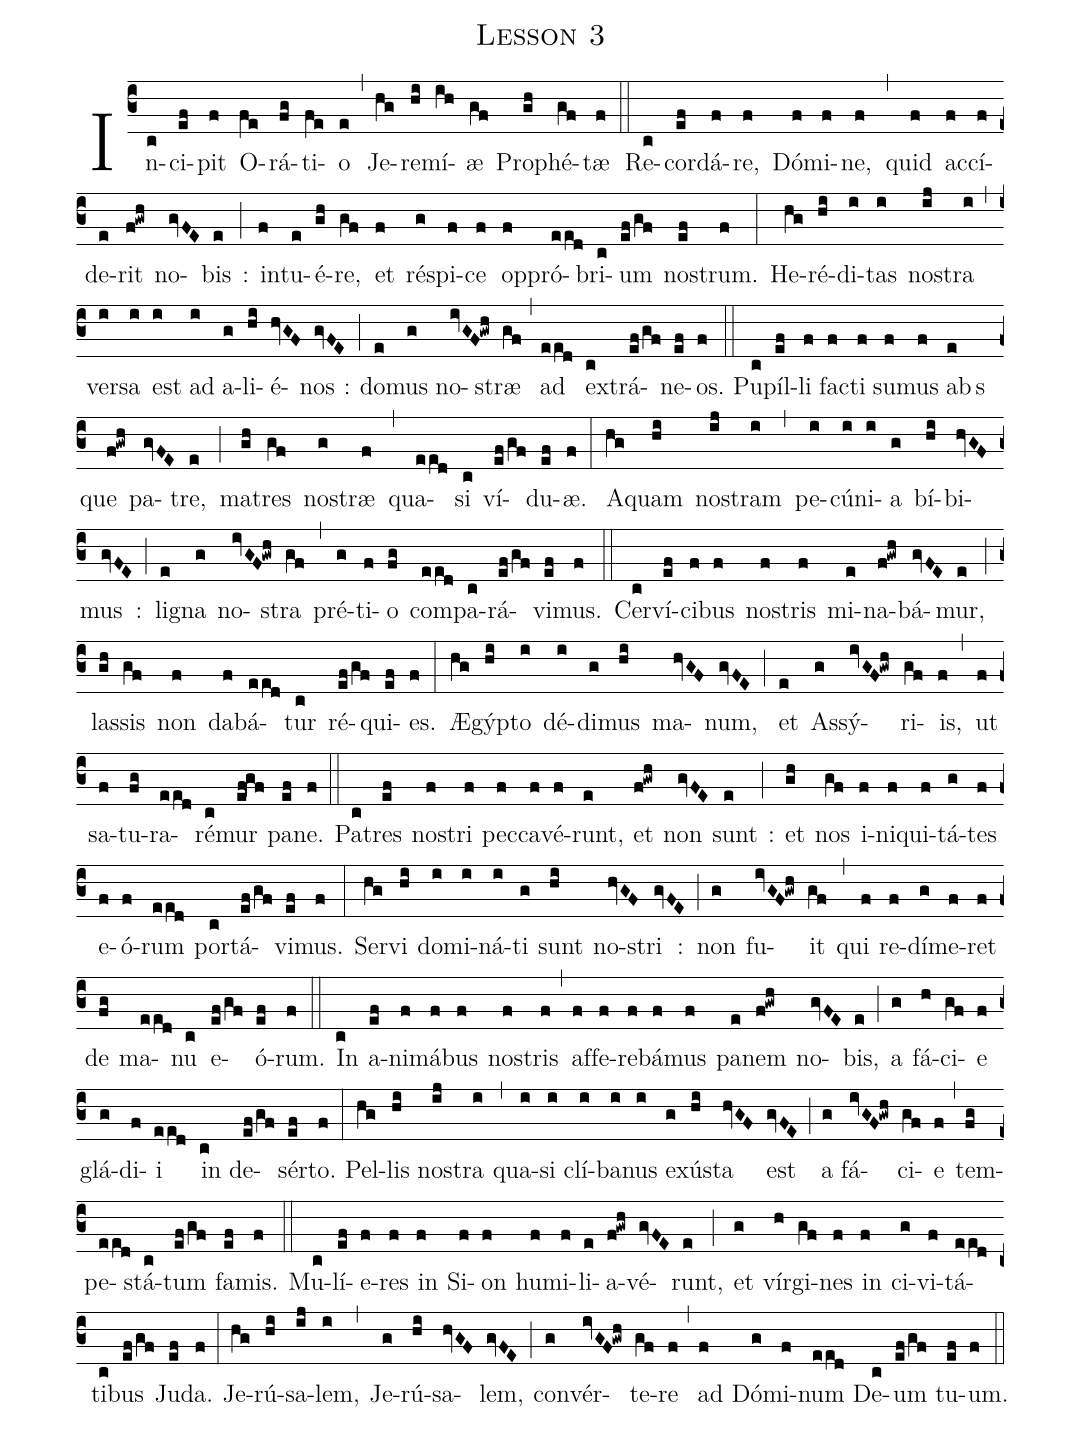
name: Lesson 3;
%%
(c3)In(c)ci(ef)pit(f) O(fe)rá(fg)ti(fe)o(e) (,) Je(hg)re(hi)mí(ih)æ(gf)
Pro(gh)phé(gf)tæ(f) (::)

Re(c)cor(ef)dá(f)re,(f) Dó(f)mi(f)ne,(f) (,) quid(f) ac(f)cí(f)de(e)rit(f!gwh)
no(gvFE)bis(e) :(;) in(f)tu(e)é(gh)re,(gf) et(f) ré(g)spi(f)ce(f)
op(f)pró(eed)bri(c)um(ef/gf) no(ef)strum.(f) (:)

He(hg)ré(hi)di(i)tas(i) no(ij)stra(i) (,) ver(i)sa(i) est(i) ad(i)
a(g)li(hi)é(hvGF)nos(gvFE) :(;) do(e)mus(g) no(ivGF!gwh)stræ(gf) (,) ad(eed)
ex(c)trá(ef/gf)ne(ef)os.(f) (::)

Pu(c)píl(ef)li(f) fa(f)cti(f) su(f)mus(f) ab(e) s()que(f!gwh) pa(gvFE)tre,(e)
(;) ma(gh)tres(gf) no(g)stræ(f) (,) qua(eed)si(c) ví(ef/gf)du(ef)æ.(f) (:)

A(hg)quam(hi) no(ij)stram(i) (,) pe(i)cú(i)ni(i)a(g) bí(hi)bi(hvGF)mus(gvFE)
:(;) li(e)gna(g) no(ivGF!gwh)stra(gf) (,) pré(g)ti(f)o(fg)
com(eed)pa(c)rá(ef/gf)vi(ef)mus.(f) (::)

Cer(c)ví(ef)ci(f)bus(f) no(f)stris(f) mi(e)na(f!gwh)bá(gvFE)mur,(e) (;)
las(gh)sis(gf) non(f) da(f)bá(eed)tur(c) ré(ef/gf)qui(ef)es.(f) (:)

Æ(hg)gýp(hi)to(i) dé(i)di(g)mus(hi) ma(hvGF)num,(gvFE) (;) et(e)
As(g)sý(ivGF!gwh)ri(gf)is,(f) (,) ut(f) sa(f)tu(fg)ra(eed)ré(c)mur(ef!gf)
pa(ef)ne.(f) (::)

Pa(c)tres(ef) no(f)stri(f) pec(f)ca(f)vé(f)runt,(e) et(f!gwh) non(gvFE)
sunt(e) :(;) et(gh) nos(gf) i(f)ni(f)qui(f)tá(g)tes(f) e(f)ó(f)rum(eed)
por(c)tá(ef/gf)vi(ef)mus.(f) (:)

Ser(hg)vi(hi) do(i)mi(i)ná(i)ti(g) sunt(hi) no(hvGF)stri(gvFE) :(;) non(g)
fu(ivGF!gwh)it(gf) (,) qui(f) re(f)dí(g)me(f)ret(f) de(fg) ma(eed)nu(c)
e(ef/gf)ó(ef)rum.(f) (::)

In(c) a(ef)ni(f)má(f)bus(f) no(f)stris(f) (,) af(f)fe(f)re(f)bá(f)mus(f)
pa(e)nem(f!gwh) no(gvFE)bis,(e) (;) a(g) fá(h)ci(gf)e(f) glá(g)di(f)i(eed)
in(c) de(ef/gf)sér(ef)to.(f) (:)

Pel(hg)lis(hi) no(ij)stra(i) (,) qua(i)si(i) clí(i)ba(i)nus(i)
e(g)xú(hi)sta(hvGF) est(gvFE) (;) a(g) fá(ivGF!gwh)ci(gf)e(f) (,)
tem(fg)pe(eed)stá(c)tum(ef/gf) fa(ef)mis.(f) (::)

Mu(c)lí(ef)e(f)res(f) in(f) Si(f)on(f) hu(f)mi(f)li(e)a(f!gwh)vé(gvFE)runt,(e)
(;) et(g) vír(h)gi(gf)nes(f) in(f) ci(g)vi(f)tá(eed)ti(c)bus(ef/gf)
Ju(ef)da.(f) (:)

Je(hg)rú(hi)sa(ij)lem,(i) (,) Je(g)rú(hi)sa(hvGF)lem,(gvFE) (;)
con(g)vér(ivGF!gwh)te(gf)re(f) (,) ad(f) Dó(g)mi(f)num(eed) De(c)um(ef/gf)
tu(ef)um.(f) (::)
